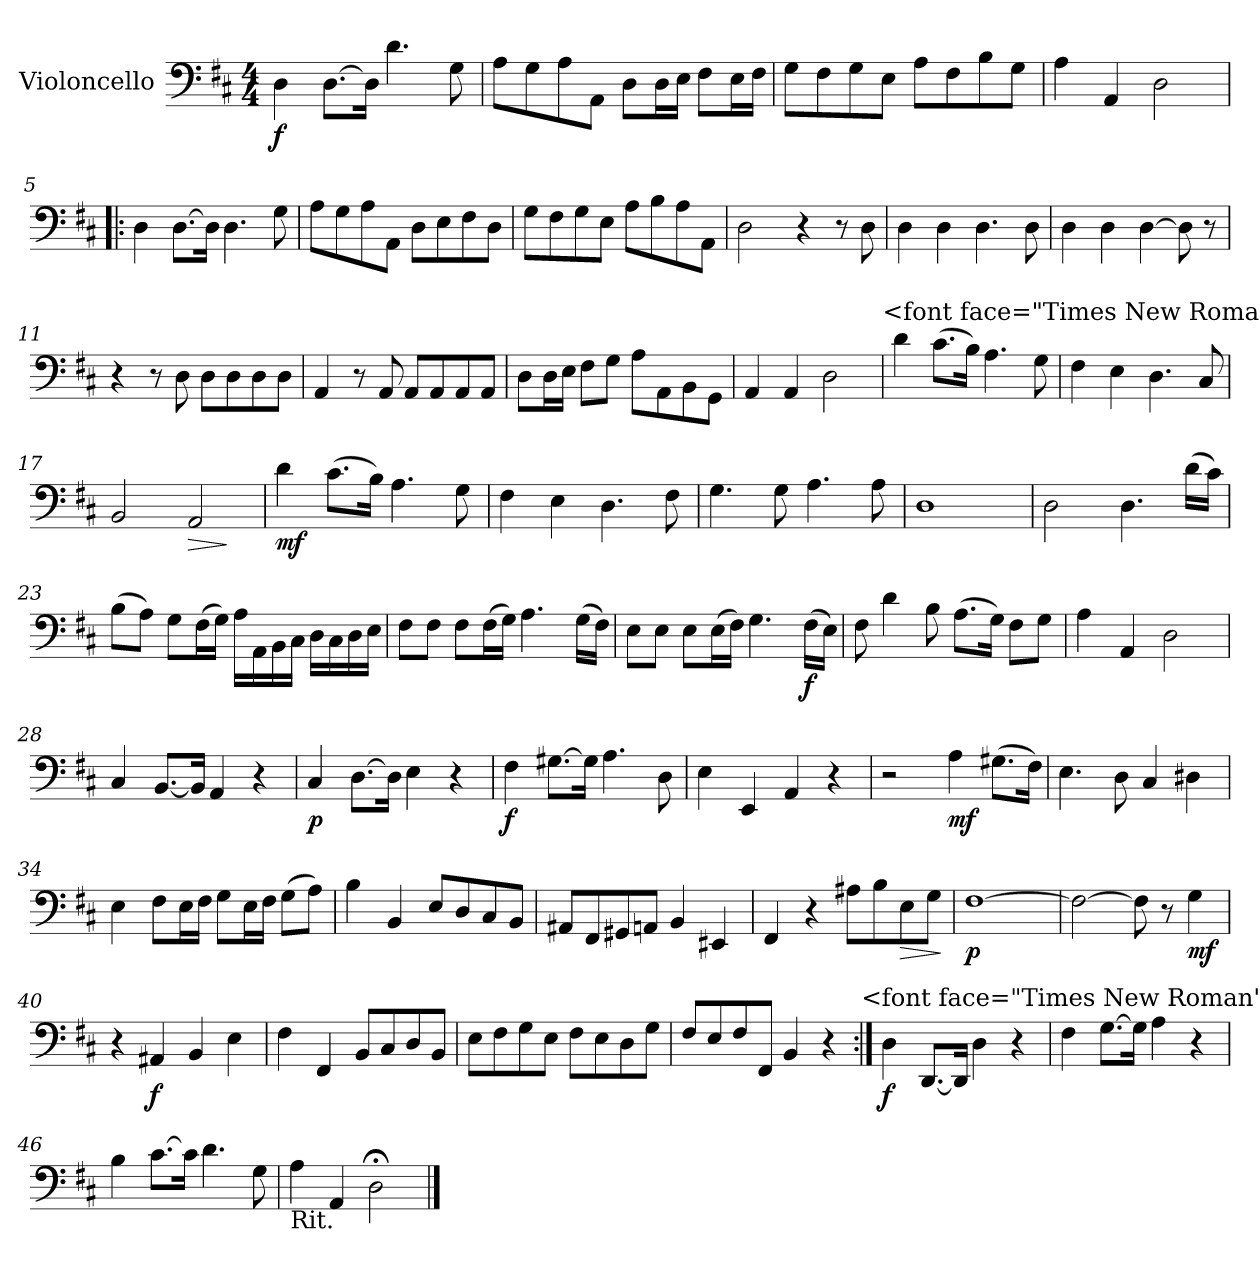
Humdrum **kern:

**kern	**dynam
*part1	*part1
*staff1	*staff1
*I"Violoncello	*
*I'Vlc.	*
*clefF4	*
*k[f#c#]	*
*M4/4	*
=1	=1
!	!LO:DY:b
4D\	f
[8.D\L	.
16D\Jk]	.
4.d\	.
8G\	.
=2	=2
8A\L	.
8G\	.
8A\	.
8AA\J	.
8D\L	.
16D\L	.
16E\JJ	.
8F#\L	.
16E\L	.
16F#\JJ	.
=3	=3
8G\L	.
8F#\	.
8G\	.
8E\J	.
8A\L	.
8F#\	.
8B\	.
8G\J	.
=4	=4
4A\	.
4AA/	.
2D\	.
=5!|:	=5!|:
4D\	.
[8.D\L	.
16D\Jk]	.
4.D\	.
8G\	.
!!LO:LB:g=z
=6	=6
8A\L	.
8G\	.
8A\	.
8AA\J	.
8D\L	.
8E\	.
8F#\	.
8D\J	.
=7	=7
8G\L	.
8F#\	.
8G\	.
8E\J	.
8A\L	.
8B\	.
8A\	.
8AA\J	.
=8	=8
2D\	.
4r	.
8r	.
8D\	.
=9	=9
4D\	.
4D\	.
4.D\	.
8D\	.
=10	=10
4D\	.
4D\	.
[4D\	.
8D\]	.
8r	.
=11	=11
4r	.
8r	.
8D\	.
8D\L	.
8D\	.
8D\	.
8D\J	.
!!LO:LB:g=z
=12	=12
4AA/	.
8r	.
8AA/	.
8AA/L	.
8AA/	.
8AA/	.
8AA/J	.
=13	=13
8D\L	.
16D\L	.
16E\JJ	.
8F#\L	.
8G\J	.
8A\L	.
8AA\	.
8BB\	.
8GG\J	.
=14	=14
4AA/	.
4AA/	.
2D\	.
!LO:TX:a:t=<font face="Times New Roman"/>To Coda	!
=15	=15
4d\	.
(8.c#\L	.
16B\Jk)	.
4.A\	.
8G\	.
=16	=16
4F#\	.
4E\	.
4.D\	.
8C#/	.
=17	=17
2BB/	.
!	!LO:HP:b
2AA/	>
.	]
!!LO:LB:g=z
=18	=18
!	!LO:DY:b
4d\	mf
(8.c#\L	.
16B\Jk)	.
4.A\	.
8G\	.
=19	=19
4F#\	.
4E\	.
4.D\	.
8F#\	.
=20	=20
4.G\	.
8G\	.
4.A\	.
8A\	.
=21	=21
1D	.
=22	=22
2D\	.
4.D\	.
(16d\LL	.
16c#\JJ)	.
=23	=23
(8B\L	.
8A\J)	.
8G\L	.
(16F#\L	.
16G\JJ)	.
16A\LL	.
16AA\	.
16BB\	.
16C#\JJ	.
16D\LL	.
16C#\	.
16D\	.
16E\JJ	.
!!LO:LB:g=z
=24	=24
8F#\L	.
8F#\J	.
8F#\L	.
(16F#\L	.
16G\JJ)	.
4.A\	.
(16G\LL	.
16F#\JJ)	.
=25	=25
8E\L	.
8E\J	.
8E\L	.
(16E\L	.
16F#\JJ)	.
4.G\	.
!	!LO:DY:b
(16F#\LL	f
16E\JJ)	.
=26	=26
8F#\	.
4d\	.
8B\	.
(8.A\L	.
16G\Jk)	.
8F#\L	.
8G\J	.
=27	=27
4A\	.
4AA/	.
2D\	.
=28	=28
4C#/	.
[8.BB/L	.
16BB/Jk]	.
4AA/	.
4r	.
=29	=29
!	!LO:DY:b
4C#/	p
[8.D\L	.
16D\Jk]	.
4E\	.
4r	.
!!LO:LB:g=z
=30	=30
!	!LO:DY:b
4F#\	f
[8.G#X\L	.
16G#\Jk]	.
4.A\	.
8D\	.
=31	=31
4E\	.
4EE/	.
4AA/	.
4r	.
=32	=32
2r	.
!	!LO:DY:b
4A\	mf
(8.G#X\L	.
16F#\Jk)	.
=33	=33
4.E\	.
8D\	.
4C#/	.
4D#X\	.
=34	=34
4E\	.
8F#\L	.
16E\L	.
16F#\JJ	.
8G\L	.
16E\L	.
16F#\JJ	.
(8G\L	.
8A\J)	.
=35	=35
4B\	.
4BB/	.
8E/L	.
8D/	.
8C#/	.
8BB/J	.
!!LO:LB:g=z
=36	=36
8AA#X/L	.
8FF#/	.
8GG#X/	.
8AAn/J	.
4BB/	.
4EE#X/	.
=37	=37
4FF#/	.
4r	.
8A#X\L	.
8B\	.
!	!LO:HP:b
8E\	>
8G\J	.
.	]
=38	=38
!	!LO:DY:b
[1F#	p
=39	=39
2F#\_	.
8F#\]	.
8r	.
!	!LO:DY:b
4G\	mf
=40	=40
4r	.
!	!LO:DY:b
4AA#X/	f
4BB/	.
4E\	.
=41	=41
4F#\	.
4FF#/	.
8BB/L	.
8C#/	.
8D/	.
8BB/J	.
!!LO:LB:g=z
=42	=42
8E\L	.
8F#\	.
8G\	.
8E\J	.
8F#\L	.
8E\	.
8D\	.
8G\J	.
=43	=43
8F#/L	.
8E/	.
8F#/	.
8FF#/J	.
4BB/	.
4r	.
!LO:TX:a:t=<font face="Times New Roman"/>D.S. al Coda	!
=44:|!	=44:|!
!	!LO:DY:b
4D\	f
[8.DD/L	.
16DD/Jk]	.
4D\	.
4r	.
=45	=45
4F#\	.
[8.G\L	.
16G\Jk]	.
4A\	.
4r	.
=46	=46
4B\	.
[8.c#\L	.
16c#\Jk]	.
4.d\	.
8G\	.
=47	=47
!LO:TX:b:t=Rit.	!
4A\	.
4AA/	.
2D;<\	.
==	==
*-	*-
